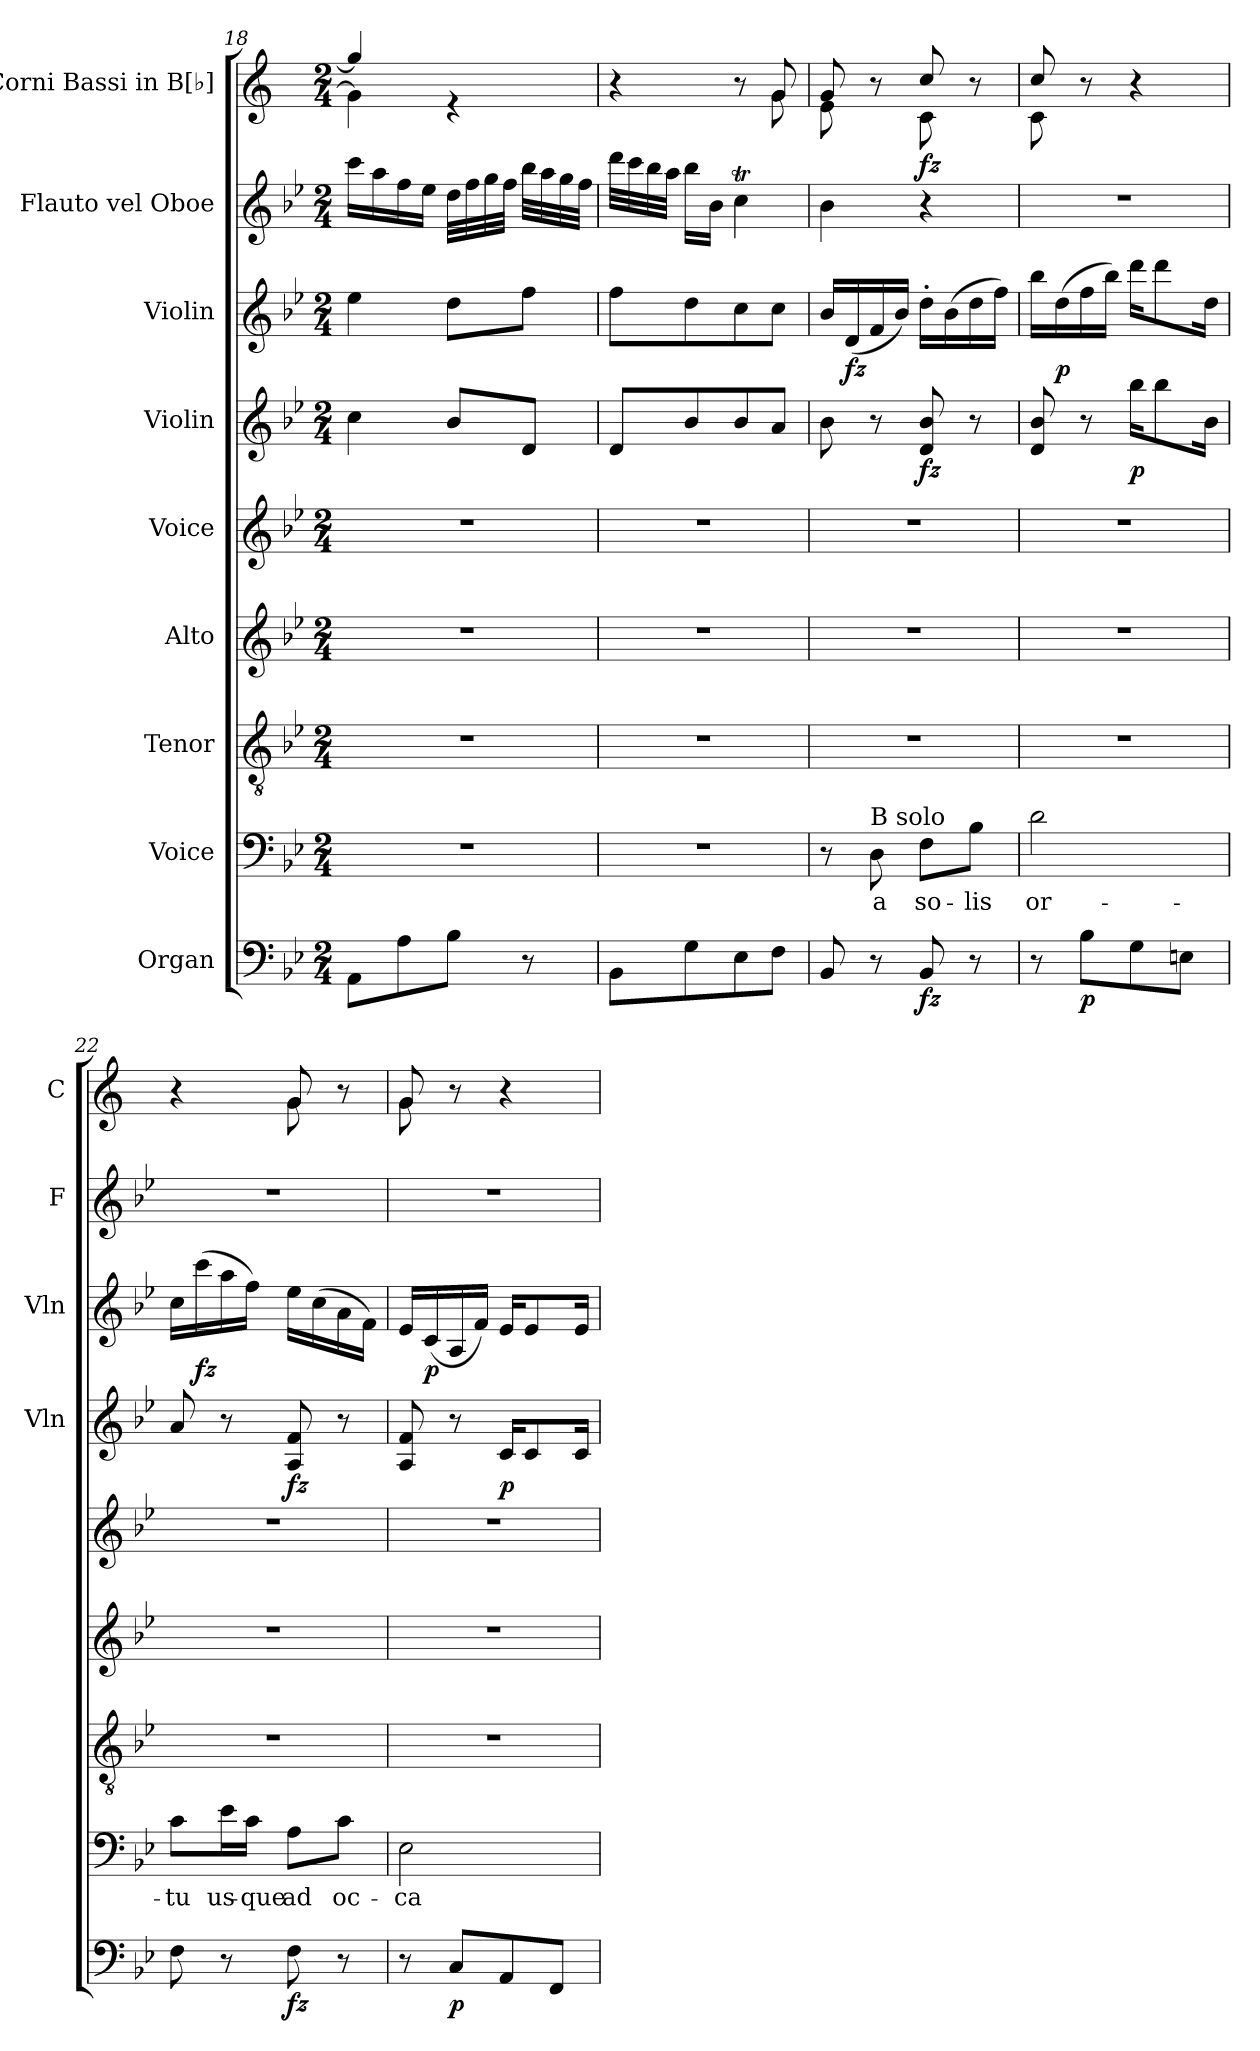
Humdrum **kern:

**kern	**dynam	**kern	**text	**kern	**kern	**kern	**kern	**dynam	**kern	**dynam	**kern	**kern	**dynam
*part9	*part9	*part8	*part8	*part7	*part6	*part5	*part4	*part4	*part3	*part3	*part2	*part1	*part1
*staff9	*staff9	*staff8	*staff8	*staff7	*staff6	*staff5	*staff4	*staff4	*staff3	*staff3	*staff2	*staff1	*staff1
*I"Organ	*	*I"Voice	*	*I"Tenor	*I"Alto	*I"Voice	*I"Violin	*	*I"Violin	*	*I"Flauto vel Oboe	*I"Corni Bassi in B[♭]	*
*	*	*	*	*	*	*	*I'Vln	*	*I'Vln	*	*I'F	*I'C	*
*clefF4	*	*clefF4	*	*clefGv2	*clefG2	*clefG2	*clefG2	*	*clefG2	*	*clefG2	*clefG2	*
*	*	*	*	*	*	*	*	*	*	*	*	*ITrd1c2	*
*k[b-e-]	*	*k[b-e-]	*	*k[b-e-]	*k[b-e-]	*k[b-e-]	*k[b-e-]	*	*k[b-e-]	*	*k[b-e-]	*k[b-e-]	*
*M2/4	*	*M2/4	*	*M2/4	*M2/4	*M2/4	*M2/4	*	*M2/4	*	*M2/4	*M2/4	*
=18	=18	=18	=18	=18	=18	=18	=18	=18	=18	=18	=18	=18	=18
*	*	*	*	*	*	*	*	*	*	*	*	*^	*
8AA\L	.	2r	.	2r	2r	2r	4cc\	.	4ee-\	.	16ccc\LL	4ff/]	4f\]	.
.	.	.	.	.	.	.	.	.	.	.	16aa\	.	.	.
8A\	.	.	.	.	.	.	.	.	.	.	16ff\	.	.	.
.	.	.	.	.	.	.	.	.	.	.	16ee-\JJ	.	.	.
8B-\J	.	.	.	.	.	.	8b-/L	.	8dd\L	.	32dd\LLL	4re	4ryy	.
.	.	.	.	.	.	.	.	.	.	.	32ff\	.	.	.
.	.	.	.	.	.	.	.	.	.	.	32gg\	.	.	.
.	.	.	.	.	.	.	.	.	.	.	32ff\JJJ	.	.	.
8r	.	.	.	.	.	.	8d/J	.	8ff\J	.	32bb-\LLL	.	.	.
.	.	.	.	.	.	.	.	.	.	.	32aa\	.	.	.
.	.	.	.	.	.	.	.	.	.	.	32gg\	.	.	.
.	.	.	.	.	.	.	.	.	.	.	32ff\JJJ	.	.	.
!!LO:PB:g=z	!!
=19	=19	=19	=19	=19	=19	=19	=19	=19	=19	=19	=19	=19	=19	=19
8BB-\L	.	2r	.	2r	2r	2r	8d/L	.	8ff\L	.	32ddd\LLL	4r	4.ryy	.
.	.	.	.	.	.	.	.	.	.	.	32ccc\	.	.	.
.	.	.	.	.	.	.	.	.	.	.	32bb-\	.	.	.
.	.	.	.	.	.	.	.	.	.	.	32aa\JJJ	.	.	.
8G\	.	.	.	.	.	.	8b-/	.	8dd\	.	16bb-\LL	.	.	.
.	.	.	.	.	.	.	.	.	.	.	16b-\JJ	.	.	.
8E-\	.	.	.	.	.	.	8b-/	.	8cc\	.	4ccT\	8r	.	.
8F\J	.	.	.	.	.	.	8a/J	.	8cc\J	.	.	8f/	8f\	.
=20	=20	=20	=20	=20	=20	=20	=20	=20	=20	=20	=20	=20	=20	=20
8BB-/	.	8r	.	2r	2r	2r	8b-\	.	16b-/LL	.	4b-\	8f/	8d\	.
!	!	!	!	!	!	!	!	!	!	!LO:DY:b	!	!	!	!
.	.	.	.	.	.	.	.	.	(16d/	fz	.	.	.	.
!	!	!LO:TX:a:t=B solo	!	!	!	!	!	!	!	!	!	!	!	!
!	!	!	!LO:LY:b	!	!	!	!	!	!	!	!	!	!	!
8r	.	8D\	a	.	.	.	8r	.	16f/	.	.	8r	8ryy	.
.	.	.	.	.	.	.	.	.	16b-/JJ)	.	.	.	.	.
!	!LO:DY:b	!	!LO:LY:b	!	!	!	!	!LO:DY:b	!	!	!	!	!	!LO:DY:b
8BB-/	fz	8F\L	so-	.	.	.	8d/ 8b-/	fz	16dd'\LL	.	4r	8b-/	8B-\	fz
.	.	.	.	.	.	.	.	.	(16b-\	.	.	.	.	.
!	!	!	!LO:LY:b	!	!	!	!	!	!	!	!	!	!	!
8r	.	8B-\J	-lis	.	.	.	8r	.	16dd\	.	.	8r	8ryy	.
.	.	.	.	.	.	.	.	.	16ff\JJ)	.	.	.	.	.
=21	=21	=21	=21	=21	=21	=21	=21	=21	=21	=21	=21	=21	=21	=21
!	!	!	!LO:LY:b	!	!	!	!	!	!	!	!	!	!	!
8r	.	2d\	or-	2r	2r	2r	8d/ 8b-/	.	16bb-\LL	.	2r	8b-/	8B-\	.
!	!	!	!	!	!	!	!	!	!	!LO:DY:b	!	!	!	!
.	.	.	.	.	.	.	.	.	(16dd\	p	.	.	.	.
!	!LO:DY:b	!	!	!	!	!	!	!	!	!	!	!	!	!
8B-\L	p	.	.	.	.	.	8r	.	16ff\	.	.	8r	4.ryy	.
.	.	.	.	.	.	.	.	.	16bb-\JJ)	.	.	.	.	.
!	!	!	!	!	!	!	!	!LO:DY:b	!	!	!	!	!	!
8G\	.	.	.	.	.	.	16bb-\KL	p	16ddd\KL	.	.	4r	.	.
.	.	.	.	.	.	.	8bb-\	.	8ddd\	.	.	.	.	.
8En\J	.	.	.	.	.	.	.	.	.	.	.	.	.	.
.	.	.	.	.	.	.	16b-\Jk	.	16dd\Jk	.	.	.	.	.
=22	=22	=22	=22	=22	=22	=22	=22	=22	=22	=22	=22	=22	=22	=22
!	!	!	!LO:LY:b	!	!	!	!	!	!	!	!	!	!	!
8F\	.	8c\L	-tu	2r	2r	2r	8a/	.	16cc\LL	.	2r	4r	4ryy	.
!	!	!	!	!	!	!	!	!	!	!LO:DY:b	!	!	!	!
.	.	.	.	.	.	.	.	.	(16ccc\	fz	.	.	.	.
!	!	!	!LO:LY:b	!	!	!	!	!	!	!	!	!	!	!
8r	.	16e-\L	us-	.	.	.	8r	.	16aa\	.	.	.	.	.
!	!	!	!LO:LY:b	!	!	!	!	!	!	!	!	!	!	!
.	.	16c\JJ	-que	.	.	.	.	.	16ff\JJ)	.	.	.	.	.
!	!LO:DY:b	!	!LO:LY:b	!	!	!	!	!LO:DY:b	!	!	!	!	!	!
8F\	fz	8A\L	ad	.	.	.	8A/ 8f/	fz	16ee-\LL	.	.	8f/	8f\	.
.	.	.	.	.	.	.	.	.	(16cc\	.	.	.	.	.
!	!	!	!LO:LY:b	!	!	!	!	!	!	!	!	!	!	!
8r	.	8c\J	oc-	.	.	.	8r	.	16a\	.	.	8r	8ryy	.
.	.	.	.	.	.	.	.	.	16f\JJ)	.	.	.	.	.
=23	=23	=23	=23	=23	=23	=23	=23	=23	=23	=23	=23	=23	=23	=23
!	!	!	!LO:LY:b	!	!	!	!	!	!	!	!	!	!	!
8r	.	2E-\	-ca-	2r	2r	2r	8A/ 8f/	.	16e-/LL	.	2r	8f/	8f\	.
!	!	!	!	!	!	!	!	!	!	!LO:DY:b	!	!	!	!
.	.	.	.	.	.	.	.	.	(16c/	p	.	.	.	.
!	!LO:DY:b	!	!	!	!	!	!	!	!	!	!	!	!	!
8C/L	p	.	.	.	.	.	8r	.	16A/	.	.	8r	4.ryy	.
.	.	.	.	.	.	.	.	.	16f/JJ)	.	.	.	.	.
!	!	!	!	!	!	!	!	!LO:DY:b	!	!	!	!	!	!
8AA/	.	.	.	.	.	.	16c/KL	p	16e-/KL	.	.	4r	.	.
.	.	.	.	.	.	.	8c/	.	8e-/	.	.	.	.	.
8FF/J	.	.	.	.	.	.	.	.	.	.	.	.	.	.
.	.	.	.	.	.	.	16c/Jk	.	16e-/Jk	.	.	.	.	.
*	*	*	*	*	*	*	*	*	*	*	*	*v	*v	*
=	=	=	=	=	=	=	=	=	=	=	=	=	=
*-	*-	*-	*-	*-	*-	*-	*-	*-	*-	*-	*-	*-	*-
